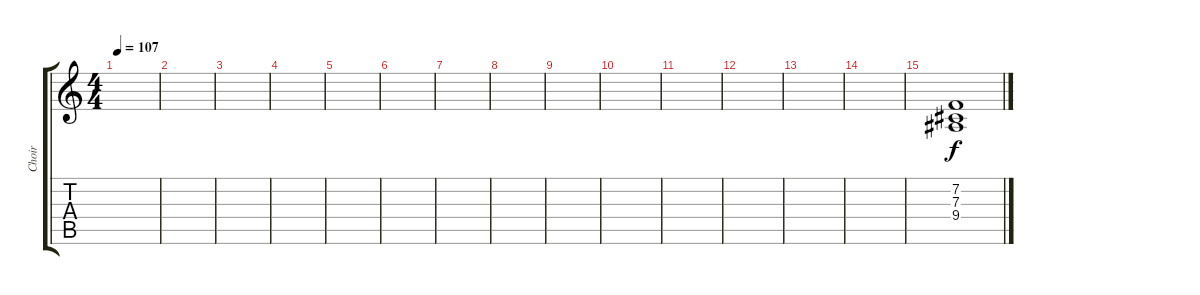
\track ("Choir" "Choir") {instrument pad4choir}
\staff {score tabs}
\tuning (Eb4 Bb3 Gb3 Db3 Ab2 Eb2) {hide}
\ts (4 4)
\tempo 107
\clef g2
\ks c
|
|
|
|
|
|
|
|
|
|
|
|
|
|
\section ("" "")
(7.2 7.3 9.4).1
